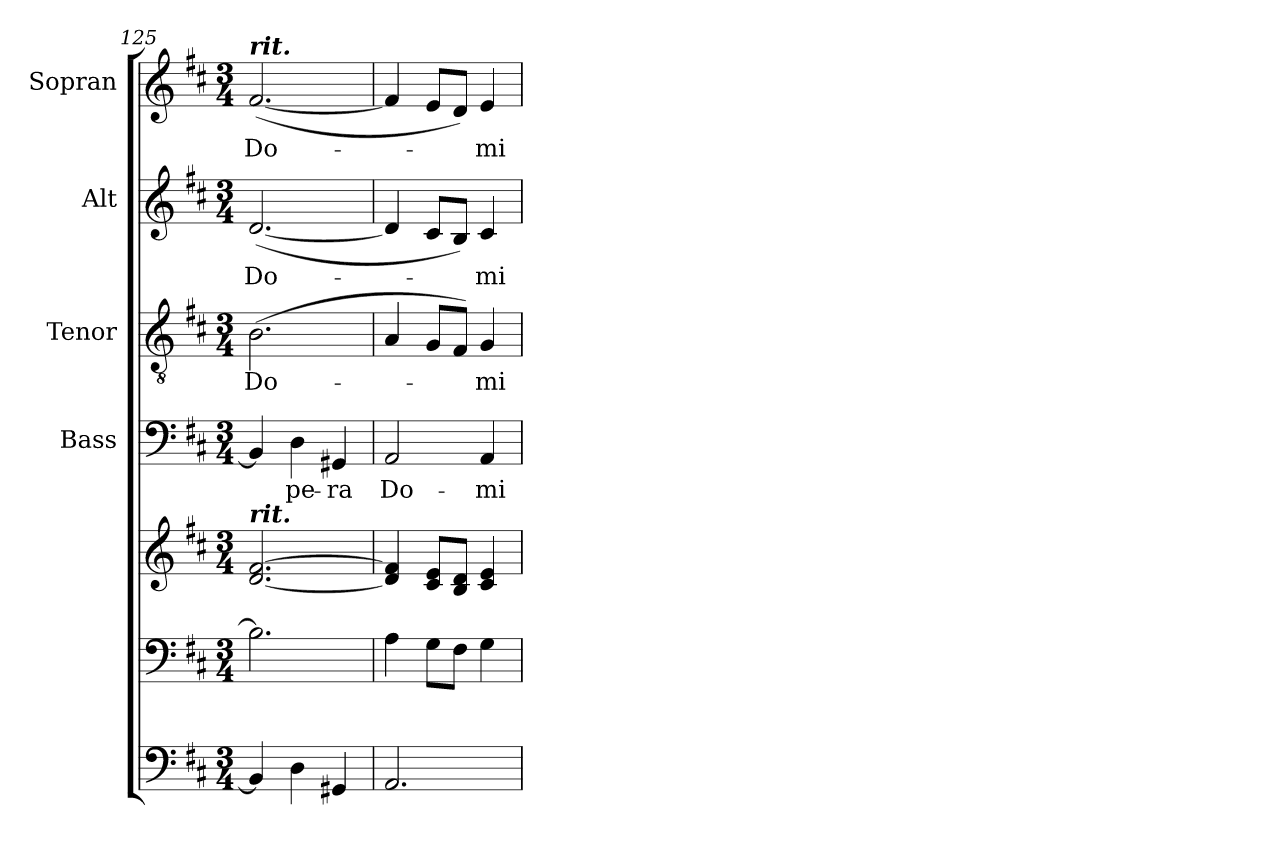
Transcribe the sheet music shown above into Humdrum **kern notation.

**kern	**kern	**kern	**kern	**text	**kern	**text	**kern	**text	**kern	**text
*part6	*part5	*part5	*part4	*part4	*part3	*part3	*part2	*part2	*part1	*part1
*staff7	*staff6	*staff5	*staff4	*staff4	*staff3	*staff3	*staff2	*staff2	*staff1	*staff1
*	*	*	*I"Bass	*	*I"Tenor	*	*I"Alt	*	*I"Sopran	*
*	*	*	*I'B.	*	*I'T.	*	*I'A.	*	*I'S.	*
!!LO:LB:g=z
*clefF4	*clefF4	*clefG2	*clefF4	*	*clefGv2	*	*clefG2	*	*clefG2	*
*k[f#c#]	*k[f#c#]	*k[f#c#]	*k[f#c#]	*	*k[f#c#]	*	*k[f#c#]	*	*k[f#c#]	*
*D:	*D:	*D:	*D:	*	*D:	*	*D:	*	*D:	*
*M3/4	*M3/4	*M3/4	*M3/4	*	*M3/4	*	*M3/4	*	*M3/4	*
=125	=125	=125	=125	=125	=125	=125	=125	=125	=125	=125
!	!	!	!	!	!	!	!	!	!LO:TX:a:Bi:t=rit.	!
!	!	!LO:TX:a:Bi:t=rit.	!	!	!	!	!	!	!	!
!	!	!	!	!	!	!LO:LY:b	!	!LO:LY:b	!	!LO:LY:b
4BB/]	2.B\]	[2.d/ [2.f#/	4BB/]	.	(>2.B\	Do-	(<[2.d/	Do-	(<[2.f#/	Do-
!	!	!	!	!LO:LY:b	!	!	!	!	!	!
4D\	.	.	4D\	-pe-	.	.	.	.	.	.
!	!	!	!	!LO:LY:b	!	!	!	!	!	!
4GG#X/	.	.	4GG#X/	-ra	.	.	.	.	.	.
=126	=126	=126	=126	=126	=126	=126	=126	=126	=126	=126
!	!	!	!	!LO:LY:b	!	!	!	!	!	!
2.AA/	4A\	4d/] 4f#/]	2AA/	Do-	4A/	.	4d/]	.	4f#/]	.
.	8G\L	8c#/ 8e/L	.	.	8G/L	.	8c#/L	.	8e/L	.
.	8F#\J	8B/ 8d/J	.	.	8F#/J)	.	8B/J)	.	8d/J)	.
!	!	!	!	!LO:LY:b	!	!LO:LY:b	!	!LO:LY:b	!	!LO:LY:b
.	4G\	4c#/ 4e/	4AA/	-mi-	4G/	-mi-	4c#/	-mi-	4e/	-mi-
=	=	=	=	=	=	=	=	=	=	=
*-	*-	*-	*-	*-	*-	*-	*-	*-	*-	*-
